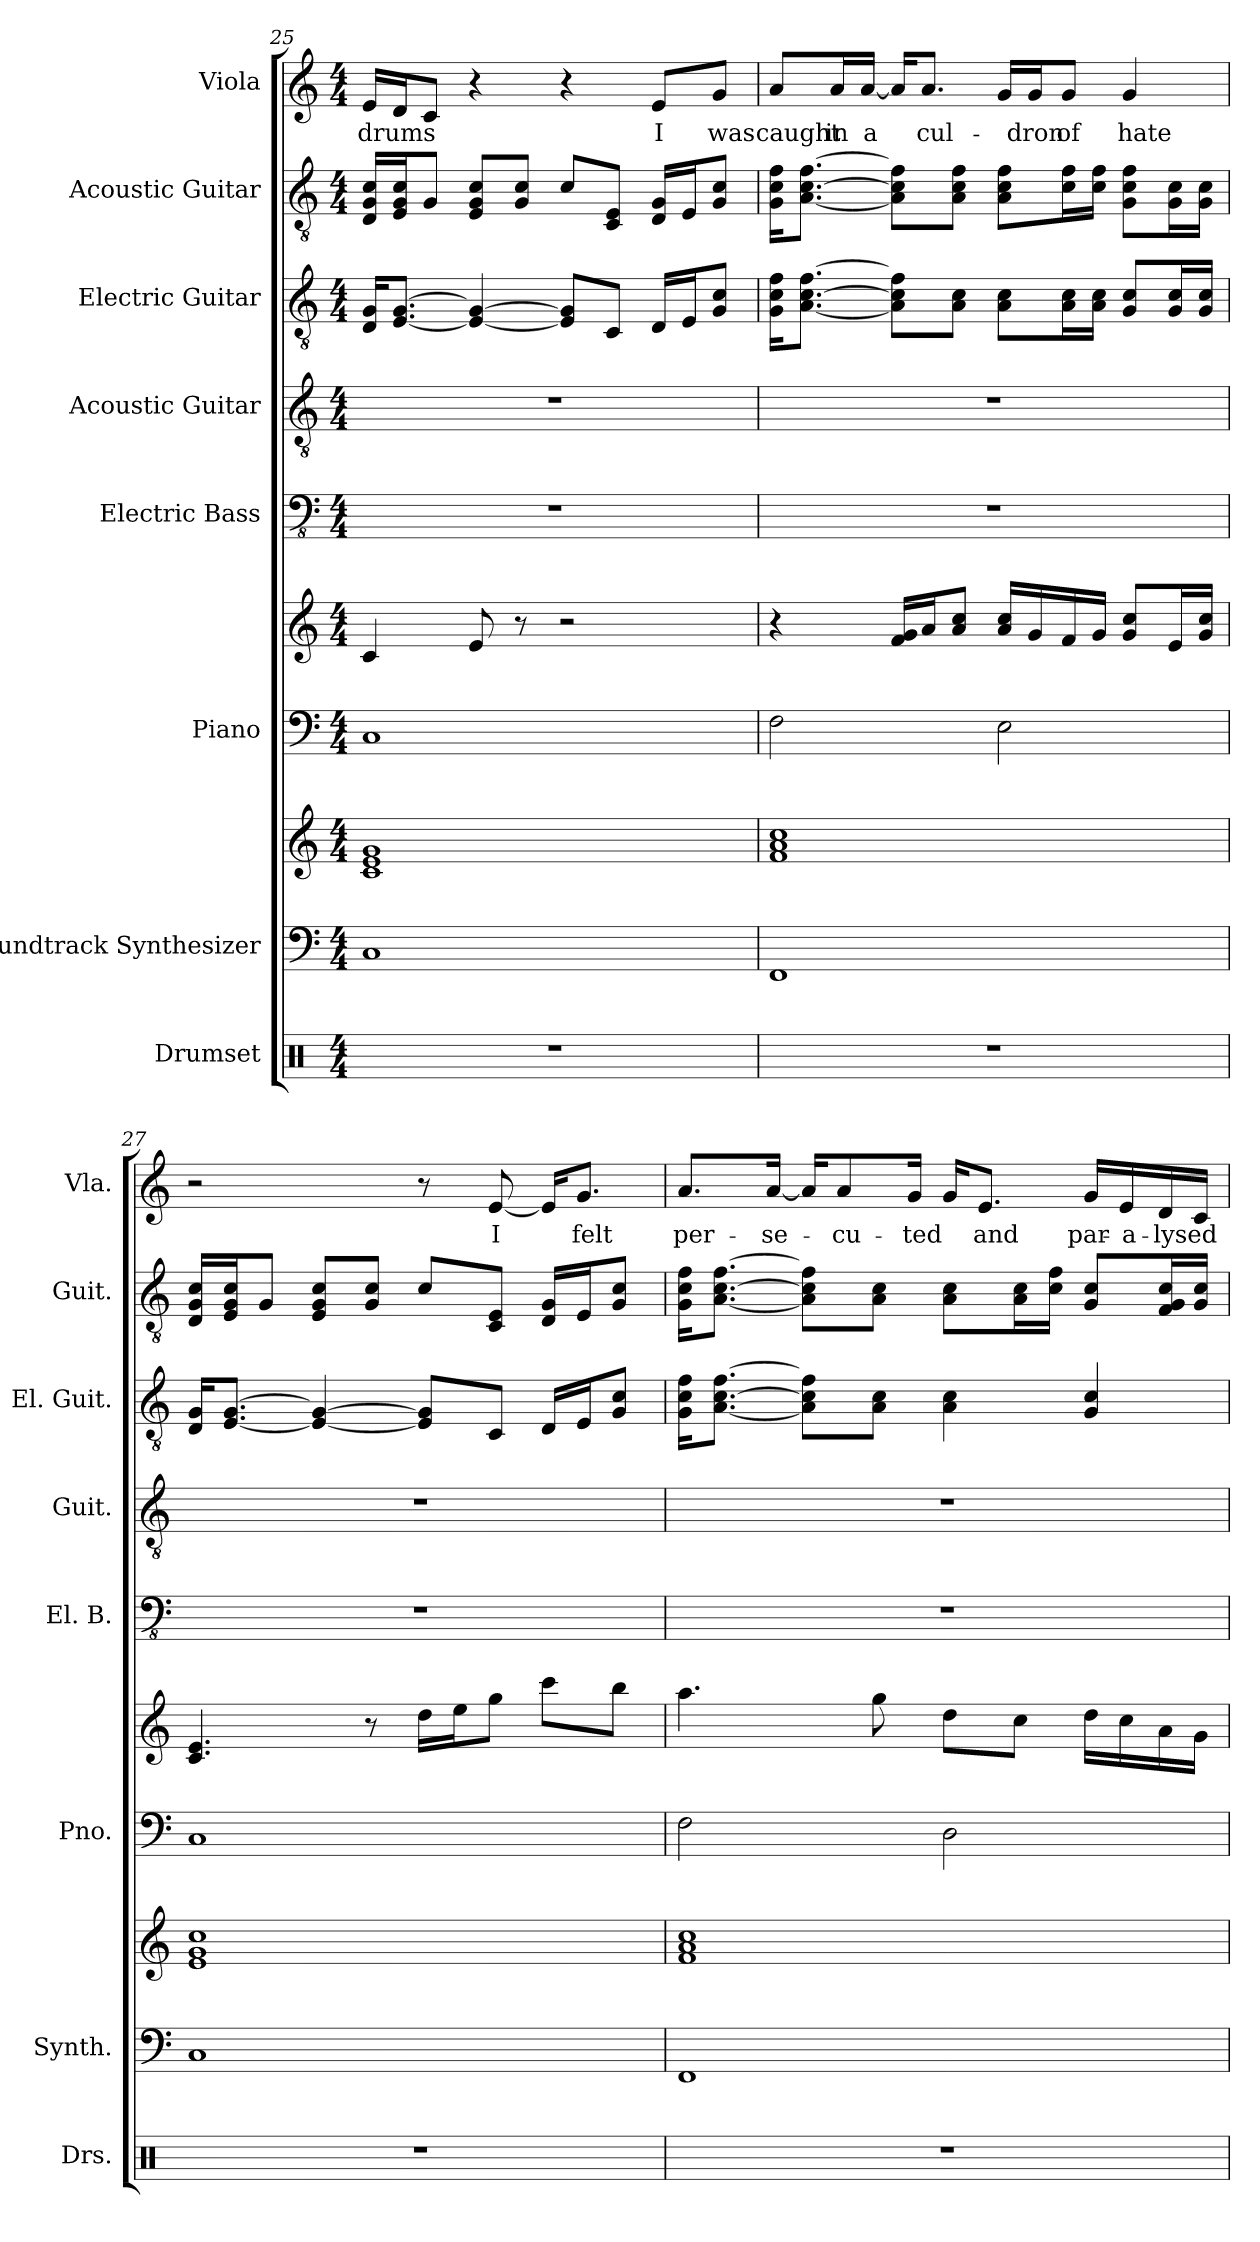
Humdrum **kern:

**kern	**kern	**kern	**kern	**kern	**kern	**kern	**kern	**kern	**kern	**text
*part8	*part7	*part7	*part6	*part6	*part5	*part4	*part3	*part2	*part1	*part1
*staff10	*staff9	*staff8	*staff7	*staff6	*staff5	*staff4	*staff3	*staff2	*staff1	*staff1
*I"Drumset	*I"Soundtrack Synthesizer	*	*I"Piano	*	*I"Electric Bass	*I"Acoustic Guitar	*I"Electric Guitar	*I"Acoustic Guitar	*I"Viola	*
*I'Drs.	*I'Synth.	*	*I'Pno.	*	*I'El. B.	*I'Guit.	*I'El. Guit.	*I'Guit.	*I'Vla.	*
!!LO:PB:g=z
*clefX	*clefF4	*clefG2	*clefF4	*clefG2	*clefFv4	*clefGv2	*clefGv2	*clefGv2	*clefG2	*
*k[]	*k[]	*k[]	*k[]	*k[]	*k[]	*k[]	*k[]	*k[]	*k[]	*
*M4/4	*M4/4	*M4/4	*M4/4	*M4/4	*M4/4	*M4/4	*M4/4	*M4/4	*M4/4	*
=25	=25	=25	=25	=25	=25	=25	=25	=25	=25	=25
1r	1C	1c 1e 1g	1C	4c/	1r	1r	16D/ 16G/KL	16D/ 16G/ 16c/LL	16e/LL	-drums
.	.	.	.	.	.	.	[8.E/ [8.G/J	16E/ 16G/ 16c/J	16d/J	.
.	.	.	.	.	.	.	.	8G/J	8c/J	.
.	.	.	.	8e/	.	.	4E/_ 4G/_	8E/ 8G/ 8c/L	4r	.
.	.	.	.	8r	.	.	.	8G/ 8c/J	.	.
.	.	.	.	2r	.	.	8E/] 8G/]L	8c/L	4r	.
.	.	.	.	.	.	.	8C/J	8C/ 8E/J	.	.
.	.	.	.	.	.	.	16D/LL	16D/ 16G/LL	8e/L	I
.	.	.	.	.	.	.	16E/J	16E/J	.	.
.	.	.	.	.	.	.	8G/ 8c/J	8G/ 8c/J	8g/J	was
=26	=26	=26	=26	=26	=26	=26	=26	=26	=26	=26
1r	1FF	1f 1a 1cc	2F\	4r	1r	1r	16G\ 16c\ 16f\KL	16G\ 16c\ 16f\KL	8a/L	caught
.	.	.	.	.	.	.	[8.A\ [8.c\ [8.f\J	[8.A\ [8.c\ [8.f\J	.	.
.	.	.	.	.	.	.	.	.	16a/L	in
.	.	.	.	.	.	.	.	.	[16a/JJ	a
.	.	.	.	16f/ 16g/LL	.	.	8A\] 8c\] 8f\]L	8A\] 8c\] 8f\]L	16a/KL]	.
.	.	.	.	16a/J	.	.	.	.	8.a/J	-cul-
.	.	.	.	8a/ 8cc/J	.	.	8A\ 8c\J	8A\ 8c\ 8f\J	.	.
.	.	.	2E\	16a/ 16cc/LL	.	.	8A\ 8c\L	8A\ 8c\ 8f\L	16g/LL	.
.	.	.	.	16g/	.	.	.	.	16g/J	-dron
.	.	.	.	16f/	.	.	16A\ 16c\L	16c\ 16f\L	8g/J	of
.	.	.	.	16g/JJ	.	.	16A\ 16c\JJ	16c\ 16f\JJ	.	.
.	.	.	.	8g/ 8cc/L	.	.	8G/ 8c/L	8G\ 8c\ 8f\L	4g/	hate
.	.	.	.	16e/L	.	.	16G/ 16c/L	16G\ 16c\L	.	.
.	.	.	.	16g/ 16cc/JJ	.	.	16G/ 16c/JJ	16G\ 16c\JJ	.	.
=27	=27	=27	=27	=27	=27	=27	=27	=27	=27	=27
1r	1C	1e 1g 1cc	1C	4.c/ 4.e/	1r	1r	16D/ 16G/KL	16D/ 16G/ 16c/LL	2r	.
.	.	.	.	.	.	.	[8.E/ [8.G/J	16E/ 16G/ 16c/J	.	.
.	.	.	.	.	.	.	.	8G/J	.	.
.	.	.	.	.	.	.	4E/_ 4G/_	8E/ 8G/ 8c/L	.	.
.	.	.	.	8r	.	.	.	8G/ 8c/J	.	.
.	.	.	.	16dd\LL	.	.	8E/] 8G/]L	8c/L	8r	.
.	.	.	.	16ee\J	.	.	.	.	.	.
.	.	.	.	8gg\J	.	.	8C/J	8C/ 8E/J	[8e/	I
.	.	.	.	8ccc\L	.	.	16D/LL	16D/ 16G/LL	16e/KL]	.
.	.	.	.	.	.	.	16E/J	16E/J	8.g/J	felt
.	.	.	.	8bb\J	.	.	8G/ 8c/J	8G/ 8c/J	.	.
=28	=28	=28	=28	=28	=28	=28	=28	=28	=28	=28
1r	1FF	1f 1a 1cc	2F\	4.aa\	1r	1r	16G\ 16c\ 16f\KL	16G\ 16c\ 16f\KL	8.a/L	per-
.	.	.	.	.	.	.	[8.A\ [8.c\ [8.f\J	[8.A\ [8.c\ [8.f\J	.	.
.	.	.	.	.	.	.	.	.	[16a/Jk	-se-
.	.	.	.	.	.	.	8A\] 8c\] 8f\]L	8A\] 8c\] 8f\]L	16a/KL]	.
.	.	.	.	.	.	.	.	.	8a/	-cu-
.	.	.	.	8gg\	.	.	8A\ 8c\J	8A\ 8c\J	.	.
.	.	.	.	.	.	.	.	.	16g/Jk	-ted
.	.	.	2D\	8dd\L	.	.	4A\ 4c\	8A\ 8c\L	16g/KL	.
.	.	.	.	.	.	.	.	.	8.e/J	and
.	.	.	.	8cc\J	.	.	.	16A\ 16c\L	.	.
.	.	.	.	.	.	.	.	16c\ 16f\JJ	.	.
.	.	.	.	16dd\LL	.	.	4G/ 4c/	8G/ 8c/L	16g/LL	par-
.	.	.	.	16cc\	.	.	.	.	16e/	-a-
.	.	.	.	16a\	.	.	.	16F/ 16G/ 16c/L	16d/	-lysed
.	.	.	.	16g\JJ	.	.	.	16G/ 16c/JJ	16c/JJ	.
=	=	=	=	=	=	=	=	=	=	=
*-	*-	*-	*-	*-	*-	*-	*-	*-	*-	*-
